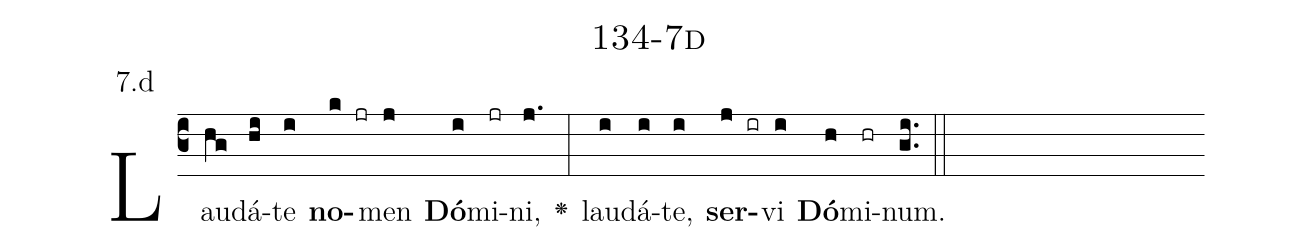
name: 134-7d;
annotation: 7.d;
%%
(c3)Lau(hg)dá(hi)te(i) <b>no</b>(k jr)men(j) <b>Dó</b>(i)mi(jr)ni,(j.) <v>\greheightstar</v>(:) lau(i)dá(i)te,(i) <b>ser</b>(j ir)vi(i) <b>Dó</b>(h)mi(hr)num.(gi..) (::)


%E(i) u(i) o(j) u(i) a(h) e.(gi..) (::)
